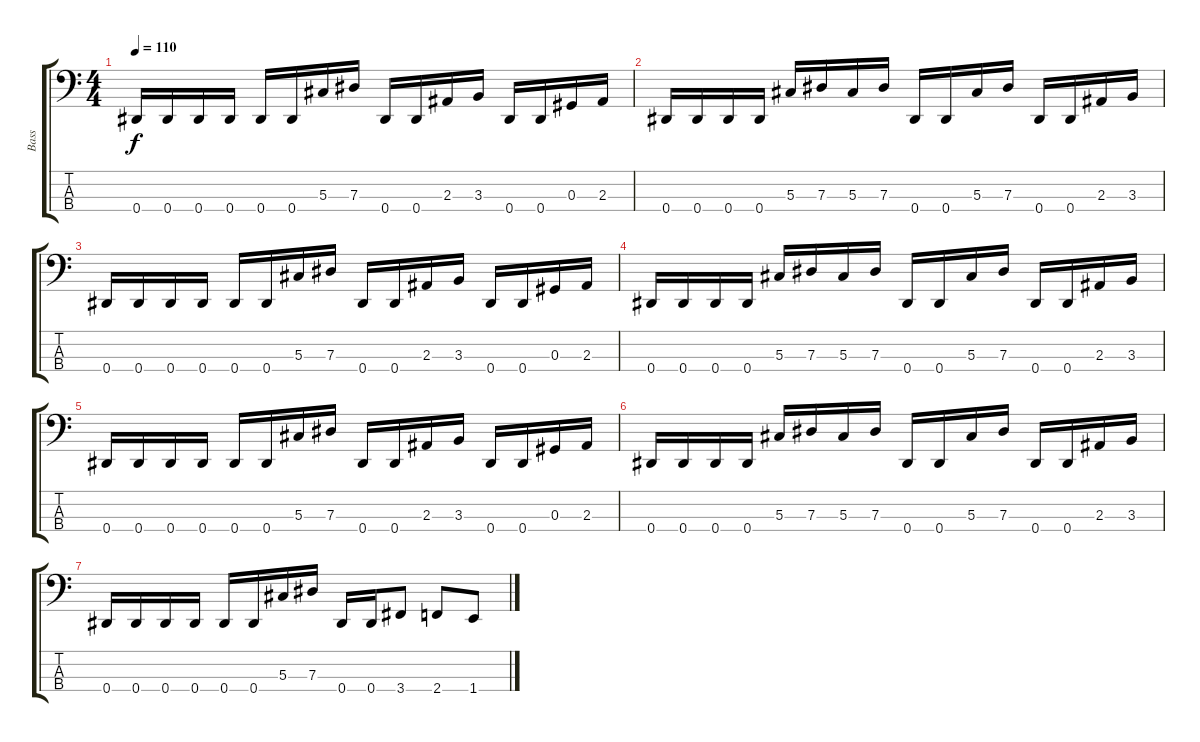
\track ("Bass" "Bass") {instrument electricbassfinger}
\staff {score tabs}
\tuning (Gb2 Db2 Ab1 Eb1) {hide}
\ts (4 4)
\tempo 110
\clef f4
\ks c
0.4.16{dy f} 0.4.16 0.4.16 0.4.16 0.4.16 0.4.16 5.3.16 7.3.16 0.4.16 0.4.16 2.3.16 3.3.16 0.4.16 0.4.16 0.3.16 2.3.16 |
0.4.16 0.4.16 0.4.16 0.4.16 5.3.16 7.3.16 5.3.16 7.3.16 0.4.16 0.4.16 5.3.16 7.3.16 0.4.16 0.4.16 2.3.16 3.3.16 |
0.4.16 0.4.16 0.4.16 0.4.16 0.4.16 0.4.16 5.3.16 7.3.16 0.4.16 0.4.16 2.3.16 3.3.16 0.4.16 0.4.16 0.3.16 2.3.16 |
0.4.16 0.4.16 0.4.16 0.4.16 5.3.16 7.3.16 5.3.16 7.3.16 0.4.16 0.4.16 5.3.16 7.3.16 0.4.16 0.4.16 2.3.16 3.3.16 |
0.4.16 0.4.16 0.4.16 0.4.16 0.4.16 0.4.16 5.3.16 7.3.16 0.4.16 0.4.16 2.3.16 3.3.16 0.4.16 0.4.16 0.3.16 2.3.16 |
0.4.16 0.4.16 0.4.16 0.4.16 5.3.16 7.3.16 5.3.16 7.3.16 0.4.16 0.4.16 5.3.16 7.3.16 0.4.16 0.4.16 2.3.16 3.3.16 |
0.4.16 0.4.16 0.4.16 0.4.16 0.4.16 0.4.16 5.3.16 7.3.16 0.4.16 0.4.16 3.4.8 2.4.8 1.4.8
